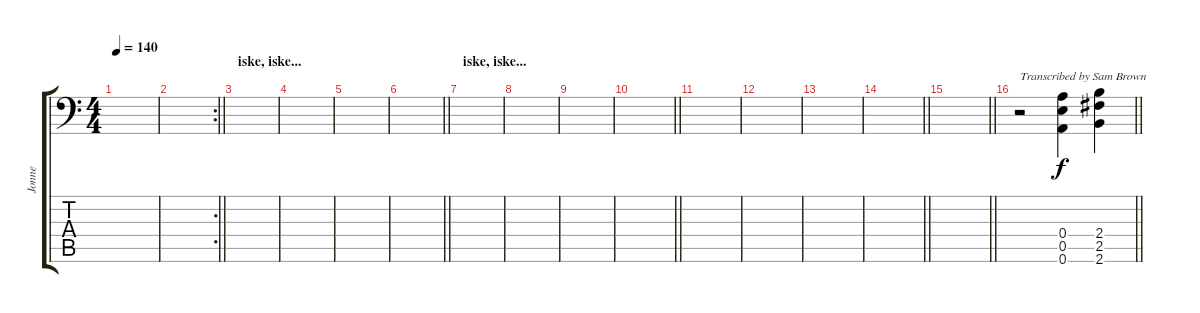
\track ("Jonne" "Jonne") {instrument distortionguitar}
\staff {score tabs}
\tuning (B3 Gb3 D3 A2 E2 A1) {hide}
\ts (4 4)
\tempo 140
\clef f4
\ks c
|
\rc 2
\barLineRight lightlight
|
\section ("" "iske, iske...")
|
|
|
\barLineRight lightlight
|
\section ("" "iske, iske...")
|
|
|
\barLineRight lightlight
|
\section ("" "")
|
|
|
\barLineRight lightlight
|
\barLineRight lightlight
|
\section ("" "")
\barLineRight lightlight
r.2{txt "Transcribed by Sam Brown"} (0.4 0.5 0.6).4 (2.4 2.5 2.6).4
